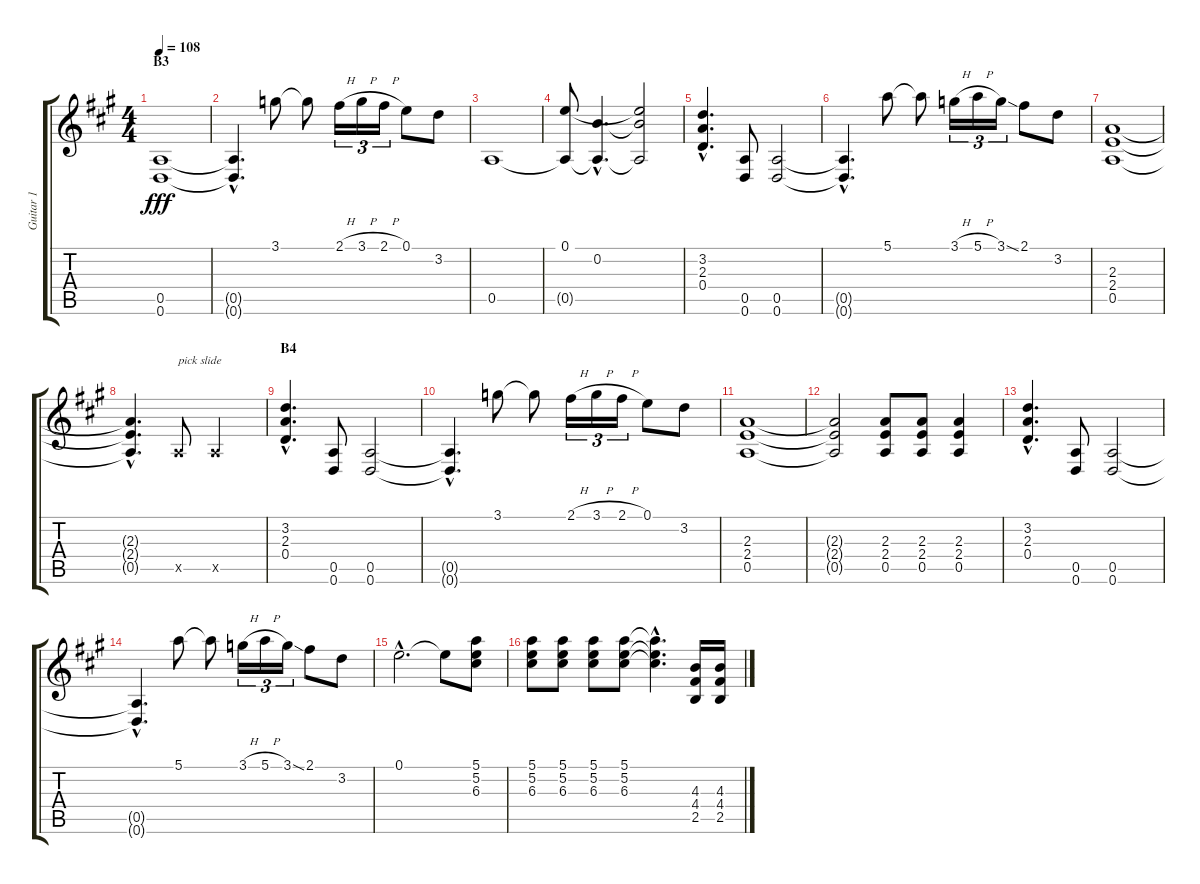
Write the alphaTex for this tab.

\track ("Guitar 1" "Guitar 1") {instrument distortionguitar}
\staff {score tabs}
\tuning (E4 B3 G3 D3 A2 D2) {hide}
\ts (4 4)
\section ("" "B3")
\tempo 108
\clef g2
\ks a
(0.5 0.6).1{dy fff} |
(0.5{hac t} 0.6{hac t}).4{d} 3.1.8 3.1{t}.8 2.1{h}.16{tu (3 2)} 3.1{h}.16{tu (3 2)} 2.1{h}.16{tu (3 2)} 0.1.8 3.2.8 |
0.5.1 |
(0.1 0.5{t}).8 (0.2{hac} 0.5{hac t}).4{d} (0.1{t} 0.2{t} 0.5{t}).2 |
(3.2{hac} 2.3{hac} 0.4{hac}).4{d} (0.5 0.6).8 (0.5 0.6).2 |
(0.5{hac t} 0.6{hac t}).4{d} 5.1.8 5.1{t}.8 3.1{h}.16{tu (3 2)} 5.1{h}.16{tu (3 2)} 3.1{ss}.16{tu (3 2)} 2.1.8 3.2.8 |
(2.3 2.4 0.5).1 |
(2.3{hac t} 2.4{hac t} 0.5{hac t}).4{d} 0.5{x}.8{txt "pick slide"} 0.5{x}.2 |
\section ("" "B4")
(3.2{hac} 2.3{hac} 0.4{hac}).4{d} (0.5 0.6).8 (0.5 0.6).2 |
(0.5{hac t} 0.6{hac t}).4{d} 3.1.8 3.1{t}.8 2.1{h}.16{tu (3 2)} 3.1{h}.16{tu (3 2)} 2.1{h}.16{tu (3 2)} 0.1.8 3.2.8 |
(2.3 2.4 0.5).1 |
(2.3{t} 2.4{t} 0.5{t}).2 (2.3 2.4 0.5).8 (2.3 2.4 0.5).8 (2.3 2.4 0.5).4 |
(3.2{hac} 2.3{hac} 0.4{hac}).4{d} (0.5 0.6).8 (0.5 0.6).2 |
(0.5{hac t} 0.6{hac t}).4{d} 5.1.8 5.1{t}.8 3.1{h}.16{tu (3 2)} 5.1{h}.16{tu (3 2)} 3.1{ss}.16{tu (3 2)} 2.1.8 3.2.8 |
0.1{hac}.2{d} 0.1{t}.8 (5.1 5.2 6.3).8 |
(5.1 5.2 6.3).8 (5.1 5.2 6.3).8 (5.1 5.2 6.3).8 (5.1 5.2 6.3).8 (5.1{hac t} 5.2{hac t} 6.3{hac t}).4{d} (4.3 4.4 2.5).16 (4.3 4.4 2.5).16
